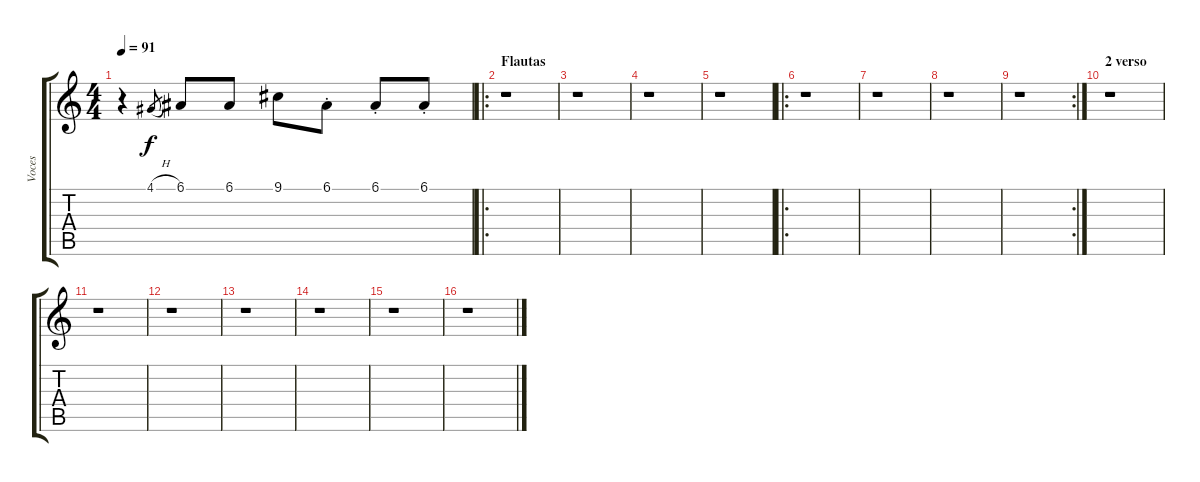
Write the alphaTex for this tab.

\track ("Voces" "Voces") {instrument trombone}
\staff {score tabs}
\tuning (E4 B3 G3 D3 A2 E2) {hide}
\ts (4 4)
\tempo 91
\clef g2
\ks c
r.4{dy f} 4.1{h}.8{gr} 6.1.8 6.1.8 9.1.8 6.1{st}.8 6.1{st}.8 6.1{st}.8 |
\ro
\section ("" "Flautas")
r.1 |
r.1 |
r.1 |
r.1 |
\ro
r.1 |
r.1 |
r.1 |
\rc 2
r.1 |
\section ("" "2 verso")
r.1 |
r.1 |
r.1 |
r.1 |
r.1 |
r.1 |
r.1
